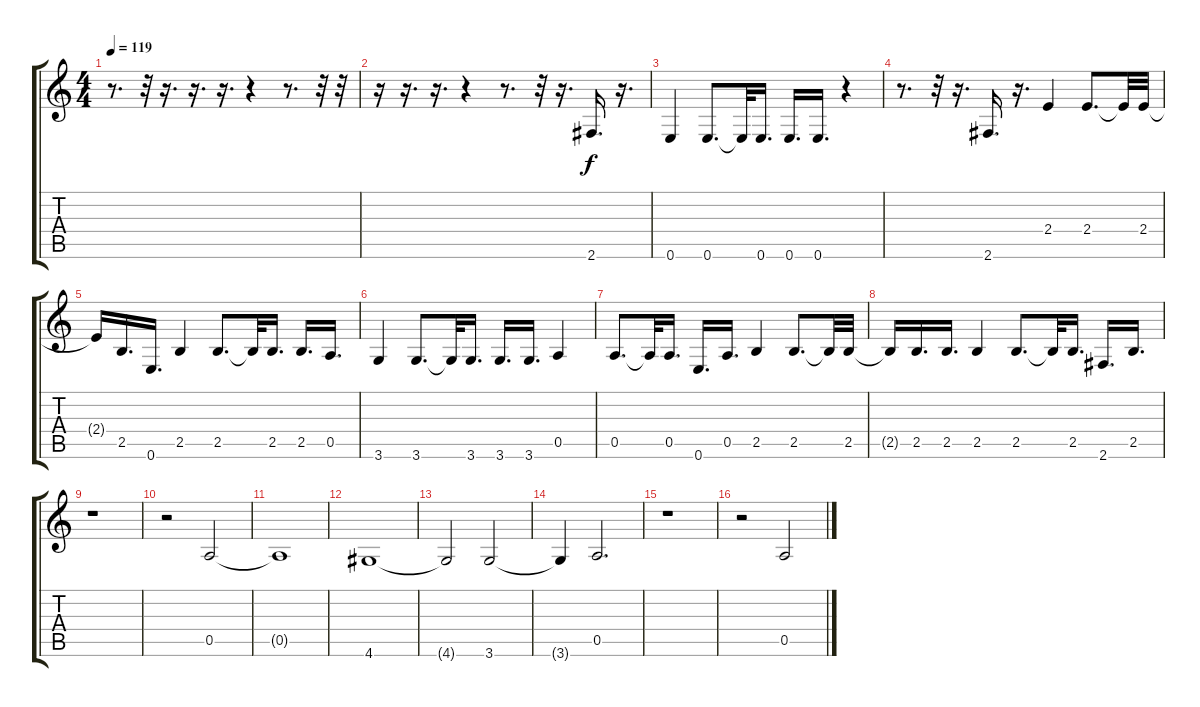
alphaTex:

\track "" {instrument fretlessbass}
\staff {score tabs}
\tuning (E4 B3 G3 D3 A2 E2) {hide}
\ts (4 4)
\tempo 119
\clef g2
\ks c
r.8{d dy f} r.32 r.16{d} r.16{d} r.16{d} r.4 r.8{d} r.32 r.32 |
r.16 r.16{d} r.16{d} r.4 r.8{d} r.32 r.16{d} 2.6.16{d} r.16{d} |
0.6.4 0.6.8{d} 0.6{t}.32 0.6.16{d} 0.6.16{d} 0.6.16{d} r.4 |
r.8{d} r.32 r.16{d} 2.6.16{d} r.16{d} 2.4.4 2.4.8{d} 2.4{t}.32 2.4.32 |
2.4{t}.16 2.5.16{d} 0.6.16{d} 2.5.4 2.5.8{d} 2.5{t}.32 2.5.16{d} 2.5.16{d} 0.5.16{d} |
3.6.4 3.6.8{d} 3.6{t}.32 3.6.16{d} 3.6.16{d} 3.6.16{d} 0.5.4 |
0.5.8{d} 0.5{t}.32 0.5.16{d} 0.6.16{d} 0.5.16{d} 2.5.4 2.5.8{d} 2.5{t}.32 2.5.32 |
2.5{t}.16 2.5.16{d} 2.5.16{d} 2.5.4 2.5.8{d} 2.5{t}.32 2.5.16{d} 2.6.16{d} 2.5.16{d} |
r.1 |
r.2 0.5.2 |
0.5{t}.1 |
4.6.1 |
4.6{t}.2 3.6.2 |
3.6{t}.4 0.5.2{d} |
r.1 |
r.2 0.5.2
